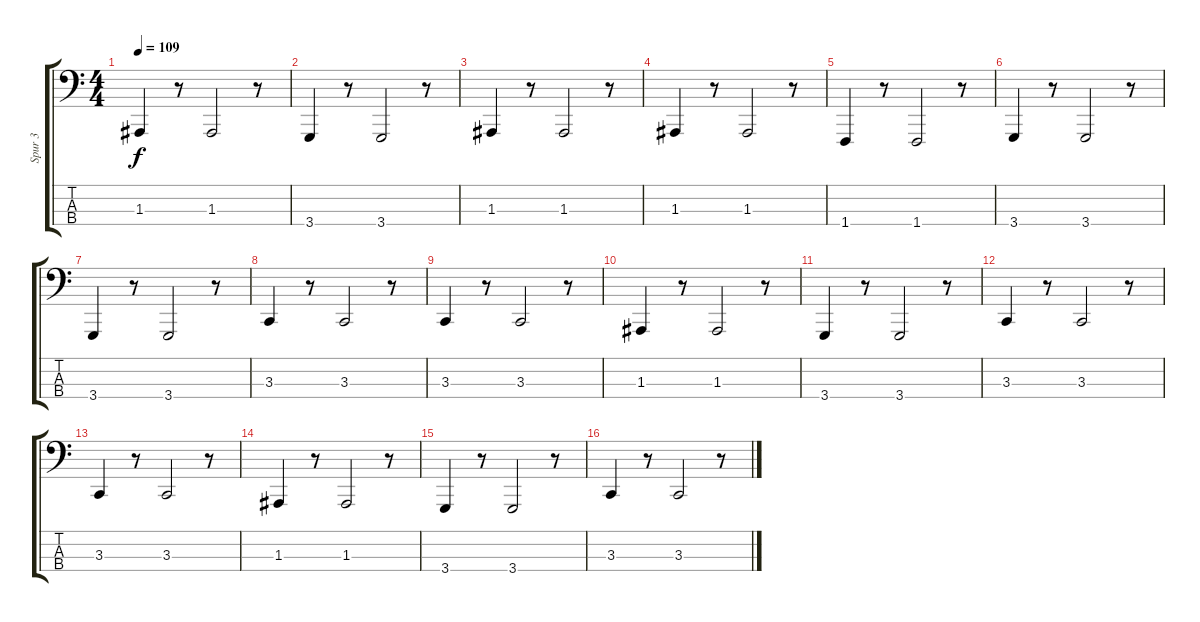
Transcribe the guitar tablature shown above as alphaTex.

\track ("Spur 3" "Spur 3") {instrument lead8bassandlead}
\staff {score tabs}
\tuning (G2 D2 A1 E1) {hide}
\ts (4 4)
\tempo 109
\clef f4
\ks c
1.3.4{dy f} r.8 1.3.2 r.8 |
3.4.4 r.8 3.4.2 r.8 |
1.3.4 r.8 1.3.2 r.8 |
1.3.4 r.8 1.3.2 r.8 |
1.4.4 r.8 1.4.2 r.8 |
3.4.4 r.8 3.4.2 r.8 |
3.4.4 r.8 3.4.2 r.8 |
3.3.4 r.8 3.3.2 r.8 |
3.3.4 r.8 3.3.2 r.8 |
1.3.4 r.8 1.3.2 r.8 |
3.4.4 r.8 3.4.2 r.8 |
3.3.4 r.8 3.3.2 r.8 |
3.3.4 r.8 3.3.2 r.8 |
1.3.4 r.8 1.3.2 r.8 |
3.4.4 r.8 3.4.2 r.8 |
3.3.4 r.8 3.3.2 r.8
